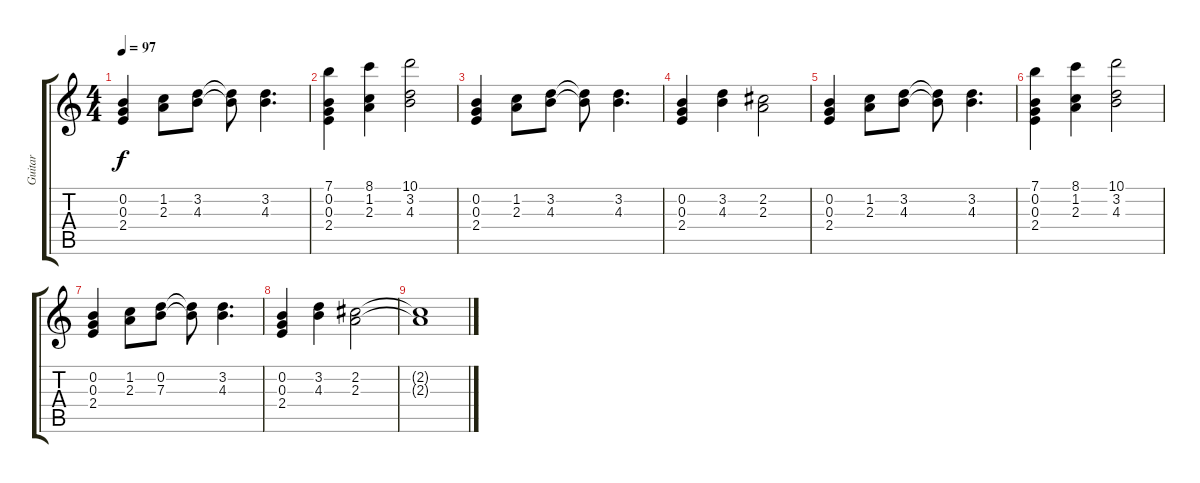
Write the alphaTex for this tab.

\track ("Guitar" "Guitar") {instrument electricguitarjazz}
\staff {score tabs}
\tuning (E4 B3 G3 D3 A2 E2) {hide}
\ts (4 4)
\tempo 97
\clef g2
\ks c
(0.2 0.3 2.4).4{dy f} (1.2 2.3).8 (3.2 4.3).8 (3.2{t} 4.3{t}).8 (3.2 4.3).4{d} |
(7.1 0.2 0.3 2.4).4 (8.1 1.2 2.3).4 (10.1 3.2 4.3).2 |
(0.2 0.3 2.4).4 (1.2 2.3).8 (3.2 4.3).8 (3.2{t} 4.3{t}).8 (3.2 4.3).4{d} |
(0.2 0.3 2.4).4 (3.2 4.3).4 (2.2 2.3).2 |
(0.2 0.3 2.4).4 (1.2 2.3).8 (3.2 4.3).8 (3.2{t} 4.3{t}).8 (3.2 4.3).4{d} |
(7.1 0.2 0.3 2.4).4 (8.1 1.2 2.3).4 (10.1 3.2 4.3).2 |
(0.2 0.3 2.4).4 (1.2 2.3).8 (0.2 7.3).8 (0.2{t} 7.3{t}).8 (3.2 4.3).4{d} |
(0.2 0.3 2.4).4 (3.2 4.3).4 (2.2 2.3).2 |
(2.2{t} 2.3{t}).1
